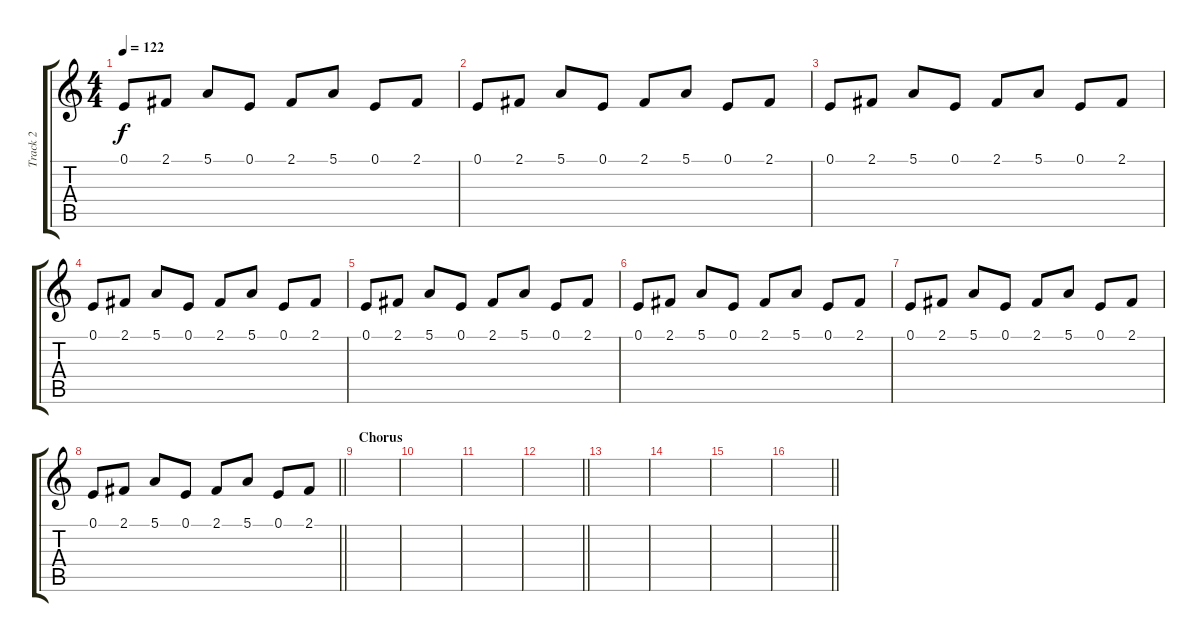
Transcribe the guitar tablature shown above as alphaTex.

\track ("Track 2" "Track 2") {instrument fx1rain}
\staff {score tabs}
\tuning (E4 B3 G3 D3 A2 E2) {hide}
\ts (4 4)
\tempo 122
\clef g2
\ks c
0.1.8{dy f} 2.1.8 5.1.8 0.1.8 2.1.8 5.1.8 0.1.8 2.1.8 |
0.1.8 2.1.8 5.1.8 0.1.8 2.1.8 5.1.8 0.1.8 2.1.8 |
0.1.8 2.1.8 5.1.8 0.1.8 2.1.8 5.1.8 0.1.8 2.1.8 |
0.1.8 2.1.8 5.1.8 0.1.8 2.1.8 5.1.8 0.1.8 2.1.8 |
0.1.8 2.1.8 5.1.8 0.1.8 2.1.8 5.1.8 0.1.8 2.1.8 |
0.1.8 2.1.8 5.1.8 0.1.8 2.1.8 5.1.8 0.1.8 2.1.8 |
0.1.8 2.1.8 5.1.8 0.1.8 2.1.8 5.1.8 0.1.8 2.1.8 |
\barLineRight lightlight
0.1.8 2.1.8 5.1.8 0.1.8 2.1.8 5.1.8 0.1.8 2.1.8 |
\section ("" "Chorus")
|
|
|
\barLineRight lightlight
|
|
|
|
\barLineRight lightlight
